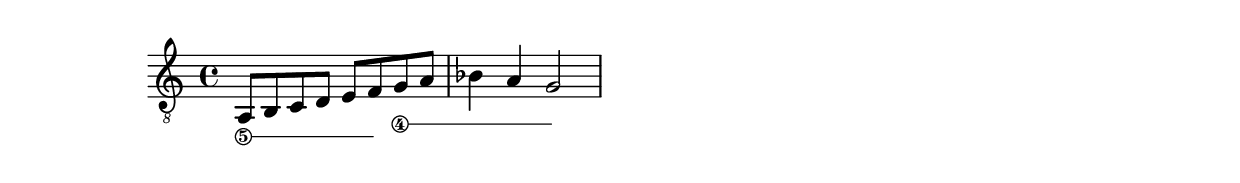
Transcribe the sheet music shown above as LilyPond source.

% DO NOT EDIT this file manually; it is automatically
% generated from Documentation/snippets/new
% Make any changes in Documentation/snippets/new/
% and then run scripts/auxiliar/makelsr.py
%
% This file is in the public domain.
%% Note: this file works from version 2.17.6
\version "2.17.6"

\header {
  lsrtags = "editorial-annotations, text, fretted-strings, tweaks-and-overrides, scheme-language"

  texidoc = "
Make an extender line for string number indications, showing that a
series of notes is supposed to be played all on the same string.

"
  doctitle = "String number extender lines"
} % begin verbatim


stringNumberSpanner =
#(define-music-function (parser location StringNumber) (string?)
  #{
    \override TextSpanner.style = #'solid
    \override TextSpanner.font-size = #-5
    \override TextSpanner.bound-details.left.stencil-align-dir-y = #CENTER
    \override TextSpanner.bound-details.left.text = \markup { \circle \number #StringNumber }
  #})


\relative c {
  \clef "treble_8"
  \stringNumberSpanner "5"
  \textSpannerDown
  a8\startTextSpan
  b c d e f\stopTextSpan
  \stringNumberSpanner "4"
  g\startTextSpan a
  bes4 a g2\stopTextSpan
}
